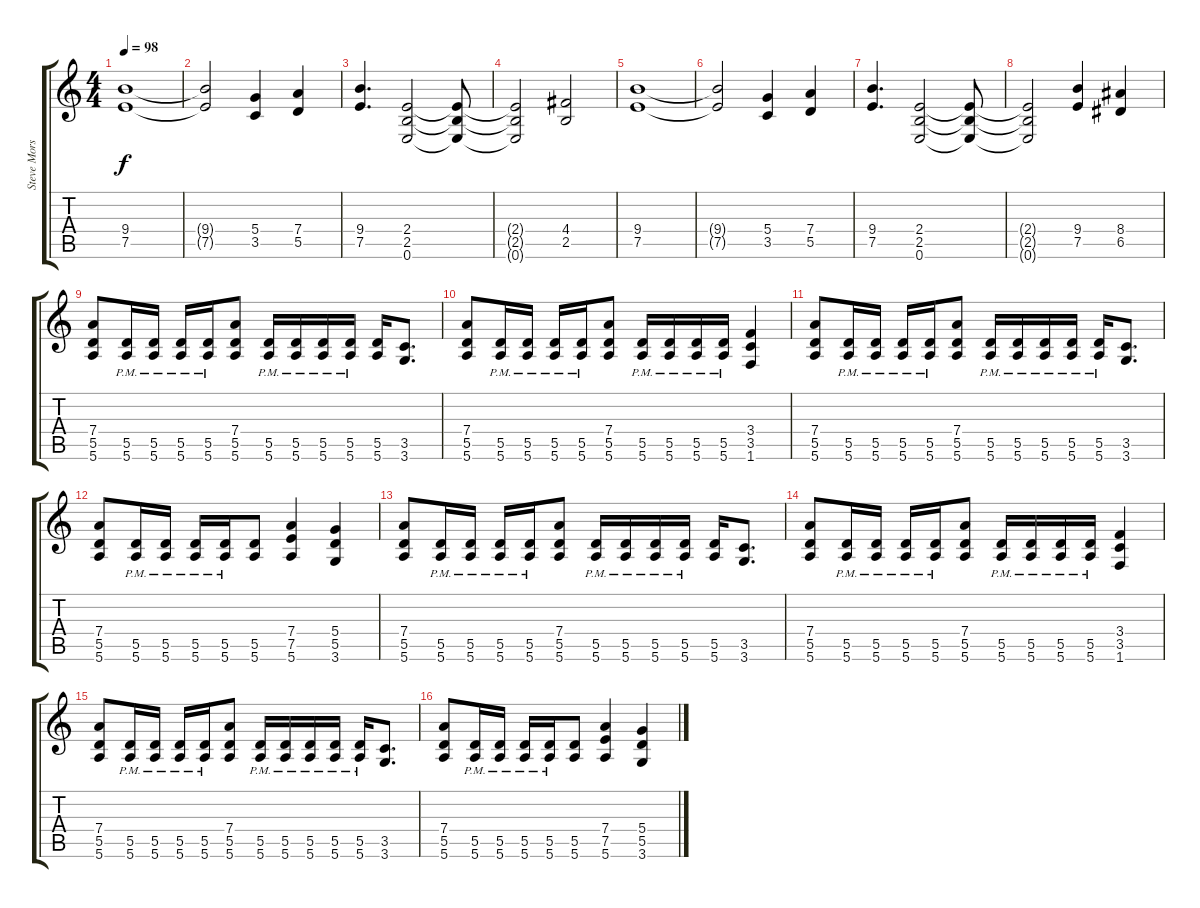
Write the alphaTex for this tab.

\track ("Steve Morse" "Steve Mors") {instrument distortionguitar}
\staff {score tabs}
\tuning (E4 B3 G3 D3 A2 E2) {hide}
\ts (4 4)
\tempo 98
\clef g2
\ks c
(9.4 7.5).1{dy f} |
(9.4{t} 7.5{t}).2 (5.4 3.5).4 (7.4 5.5).4 |
(9.4 7.5).4{d} (2.4 2.5 0.6).2 (2.4{t} 2.5{t} 0.6{t}).8 |
(2.4{t} 2.5{t} 0.6{t}).2 (4.4 2.5).2 |
(9.4 7.5).1 |
(9.4{t} 7.5{t}).2 (5.4 3.5).4 (7.4 5.5).4 |
(9.4 7.5).4{d} (2.4 2.5 0.6).2 (2.4{t} 2.5{t} 0.6{t}).8 |
(2.4{t} 2.5{t} 0.6{t}).2 (9.4 7.5).4 (8.4 6.5).4 |
(7.4 5.5 5.6).8 (5.5{pm} 5.6{pm}).16 (5.5{pm} 5.6{pm}).16 (5.5{pm} 5.6{pm}).16 (5.5{pm} 5.6{pm}).16 (7.4 5.5 5.6).8 (5.5{pm} 5.6{pm}).16 (5.5{pm} 5.6{pm}).16 (5.5{pm} 5.6{pm}).16 (5.5{pm} 5.6{pm}).16 (5.5 5.6).16 (3.5 3.6).8{d} |
(7.4 5.5 5.6).8 (5.5{pm} 5.6{pm}).16 (5.5{pm} 5.6{pm}).16 (5.5{pm} 5.6{pm}).16 (5.5{pm} 5.6{pm}).16 (7.4 5.5 5.6).8 (5.5{pm} 5.6{pm}).16 (5.5{pm} 5.6{pm}).16 (5.5{pm} 5.6{pm}).16 (5.5{pm} 5.6{pm}).16 (3.4 3.5 1.6).4 |
(7.4 5.5 5.6).8 (5.5{pm} 5.6{pm}).16 (5.5{pm} 5.6{pm}).16 (5.5{pm} 5.6{pm}).16 (5.5{pm} 5.6{pm}).16 (7.4 5.5 5.6).8 (5.5{pm} 5.6{pm}).16 (5.5{pm} 5.6{pm}).16 (5.5{pm} 5.6{pm}).16 (5.5{pm} 5.6{pm}).16 (5.5{pm} 5.6{pm}).16 (3.5 3.6).8{d} |
(7.4 5.5 5.6).8 (5.5{pm} 5.6{pm}).16 (5.5{pm} 5.6{pm}).16 (5.5{pm} 5.6{pm}).16 (5.5{pm} 5.6{pm}).16 (5.5 5.6).8 (7.4 7.5 5.6).4 (5.4 5.5 3.6).4 |
(7.4 5.5 5.6).8 (5.5{pm} 5.6{pm}).16 (5.5{pm} 5.6{pm}).16 (5.5{pm} 5.6{pm}).16 (5.5{pm} 5.6{pm}).16 (7.4 5.5 5.6).8 (5.5{pm} 5.6{pm}).16 (5.5{pm} 5.6{pm}).16 (5.5{pm} 5.6{pm}).16 (5.5{pm} 5.6{pm}).16 (5.5 5.6).16 (3.5 3.6).8{d} |
(7.4 5.5 5.6).8 (5.5{pm} 5.6{pm}).16 (5.5{pm} 5.6{pm}).16 (5.5{pm} 5.6{pm}).16 (5.5{pm} 5.6{pm}).16 (7.4 5.5 5.6).8 (5.5{pm} 5.6{pm}).16 (5.5{pm} 5.6{pm}).16 (5.5{pm} 5.6{pm}).16 (5.5{pm} 5.6{pm}).16 (3.4 3.5 1.6).4 |
(7.4 5.5 5.6).8 (5.5{pm} 5.6{pm}).16 (5.5{pm} 5.6{pm}).16 (5.5{pm} 5.6{pm}).16 (5.5{pm} 5.6{pm}).16 (7.4 5.5 5.6).8 (5.5{pm} 5.6{pm}).16 (5.5{pm} 5.6{pm}).16 (5.5{pm} 5.6{pm}).16 (5.5{pm} 5.6{pm}).16 (5.5{pm} 5.6{pm}).16 (3.5 3.6).8{d} |
(7.4 5.5 5.6).8 (5.5{pm} 5.6{pm}).16 (5.5{pm} 5.6{pm}).16 (5.5{pm} 5.6{pm}).16 (5.5{pm} 5.6{pm}).16 (5.5 5.6).8 (7.4 7.5 5.6).4 (5.4 5.5 3.6).4
